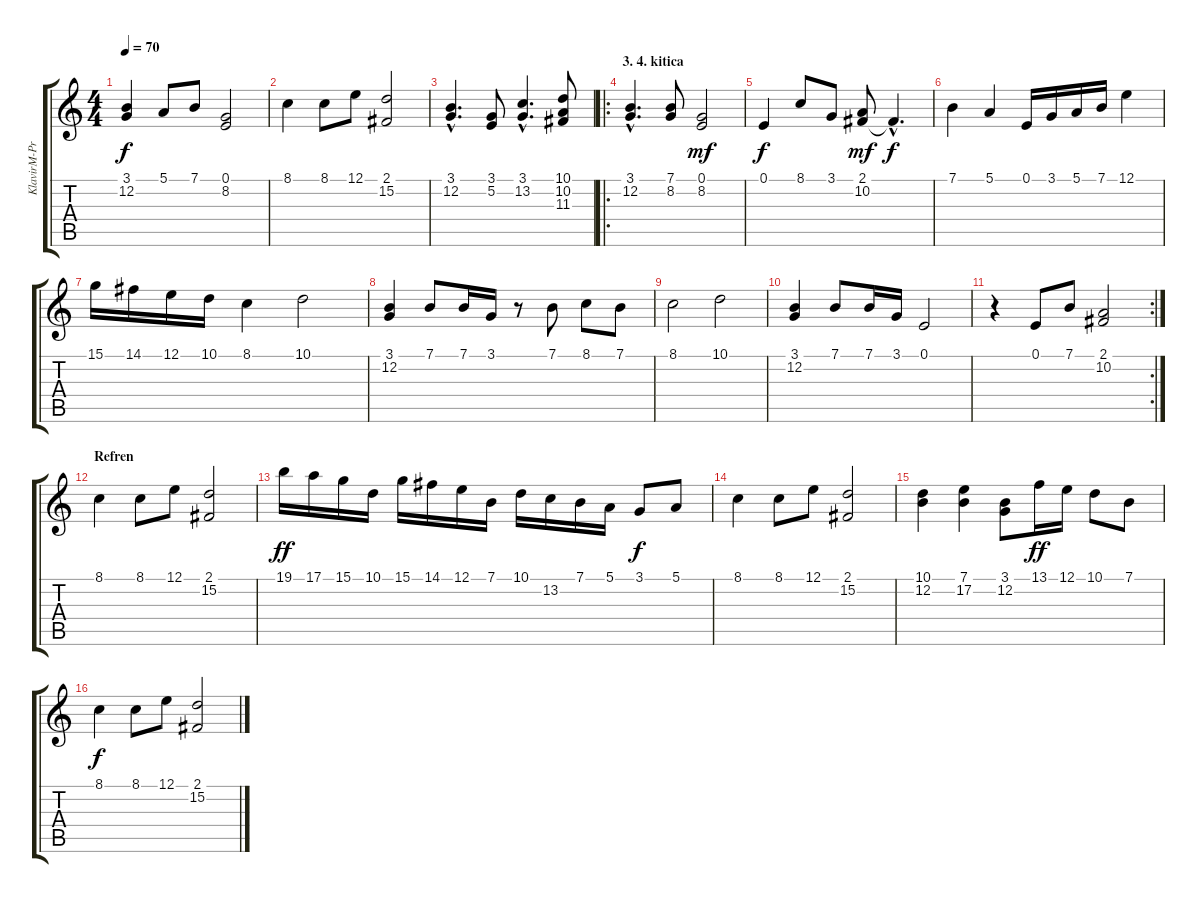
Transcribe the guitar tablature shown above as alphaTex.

\track ("KlavirM-Primoz" "KlavirM-Pr") {instrument brightacousticpiano}
\staff {score tabs}
\tuning (E4 B3 G3 D3 A2 E2) {hide}
\ts (4 4)
\tempo 70
\clef g2
\ks c
(3.1 12.2).4{dy f} 5.1.8 7.1.8 (0.1 8.2).2 |
8.1.4 8.1.8 12.1.8 (2.1 15.2).2 |
(3.1{hac} 12.2{hac}).4{d} (3.1 5.2).8 (3.1{hac} 13.2{hac}).4{d} (10.1 10.2 11.3).8 |
\ro
\section ("" "3. 4. kitica")
(3.1{hac} 12.2{hac}).4{d} (7.1 8.2).8 (0.1 8.2).2{dy mf} |
0.1.4{dy f} 8.1.8 3.1.8 (2.1 10.2).8{dy mf} 2.1{hac t}.4{d dy f} |
7.1.4 5.1.4 0.1.16 3.1.16 5.1.16 7.1.16 12.1.4 |
15.1.16 14.1.16 12.1.16 10.1.16 8.1.4 10.1.2 |
(3.1 12.2).4 7.1.8 7.1.16 3.1.16 r.8 7.1.8 8.1.8 7.1.8 |
8.1.2 10.1.2 |
(3.1 12.2).4 7.1.8 7.1.16 3.1.16 0.1.2 |
\rc 2
r.4 0.1.8 7.1.8 (2.1 10.2).2 |
\section ("" "Refren")
8.1.4 8.1.8 12.1.8 (2.1 15.2).2 |
19.1.16{dy ff} 17.1.16 15.1.16 10.1.16 15.1.16 14.1.16 12.1.16 7.1.16 10.1.16 13.2.16 7.1.16 5.1.16 3.1.8{dy f} 5.1.8 |
8.1.4 8.1.8 12.1.8 (2.1 15.2).2 |
(10.1 12.2).4 (7.1 17.2).4 (3.1 12.2).8 13.1.16{dy ff} 12.1.16 10.1.8 7.1.8 |
8.1.4{dy f} 8.1.8 12.1.8 (2.1 15.2).2
